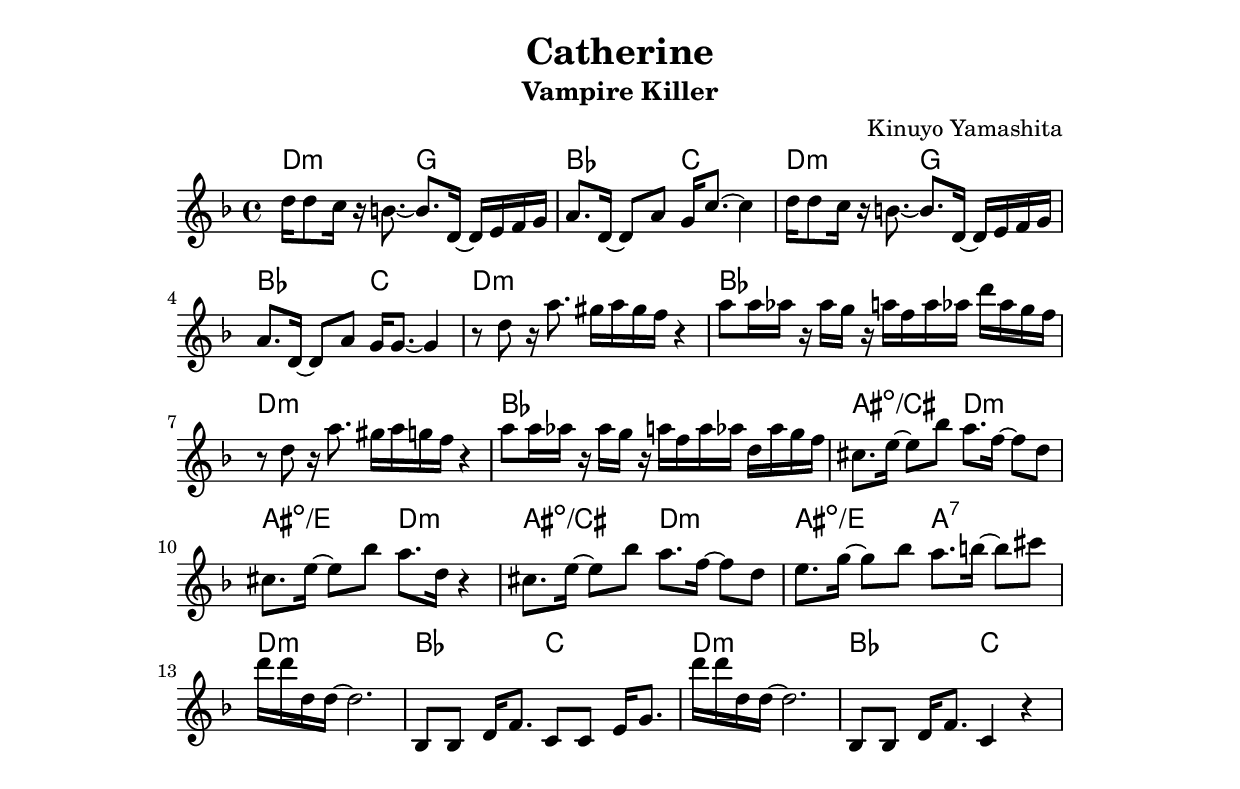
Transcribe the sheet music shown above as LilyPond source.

	\header {
	 title = "Catherine" 
	 subtitle = "Vampire Killer" 
	 composer = "Kinuyo Yamashita" 
	}

	% #(define ((my-stencils start) grob) 
	% (let* ((par-list (parentheses-item::calc-parenthesis-stencils grob)) 
			% (null-par (grob-interpret-markup grob (markup #:null)))) 
	  % (if start 
		 % (list (car par-list) null-par) 
		 % (list null-par (cadr par-list))))) 

	% startParenthesis = #(define-music-function (parser location note) 
	% (ly:music?) 
	% "Add an opened parenthesis to the left of `note" 
	% #{ 
	  % \once \override ParenthesesItem #'stencils = #(my-stencils #t) 
	  % \parenthesize $note 
	% #}) 

	% endParenthesis = #(define-music-function (parser location note) (ly:music?) 
	% "Add a closed parenthesis to the right of `note" 
	% #{ 
	  % \once \override ParenthesesItem #'stencils = #(my-stencils #f) 
	  % \parenthesize $note 
	% #}) 



	\paper {
	line-width = 15\cm
	indent = 0\cm
	}
	% Macro to print single slash
	rs = {
	  \once \override Rest #'stencil = #ly:percent-repeat-item-interface::beat-slash
	  \once \override Rest #'thickness = #0.48
	  \once \override Rest #'slope = #1.7
	  r4
	}

	% Function to print a specified number of slashes
	comp = #(define-music-function (parser location count) ( integer?)
	  #{
		\override Rest #'stencil = #ly:percent-repeat-item-interface::beat-slash
		\override Rest #'thickness = #0.48
		\override Rest #'slope = #1.7
		\repeat unfold $count { r4 }
		\revert Rest #'stencil
	  #}
	)



	melody = \relative c' {
		\clef treble
		\key f \major
		\time 4/4

		% Melody here
		d'16 d8 c16 r b8.~b8. d,16~d16 e f g |
		a8. d,16~d8 a' g16 c8.~c4 |
		d16 d8 c16 r b8.~b8. d,16~d16 e f g |
		\break
		a8. d,16~d8 a' g16 g8.~g4 |
		r8 d' r16 a'8. gis16 a gis f r4 |
		a8 a16 aes r aes g r a f a aes d aes g f |		
		\break
		r8 d r16 a'8. gis16 a g f r4 |
		a8 a16 aes r aes g r a f a aes d, aes' g f |
		cis8. e16~e8 bes' a8. f16~f8 d |
		\break
		cis8. e16~e8 bes' a8. d,16 r4 |
		cis8. e16~e8 bes' a8. f16~f8 d |
		e8. g16~g8 bes a8. b16~b8 cis |
		\break
		d16 d d, d~d2. |
		bes,8 bes d16 f8. c8 c e16 g8. |
		d''16 d d, d~d2. |
		bes,8 bes d16 f8. c4 r |
		\break
		
		

	 
	   
	}

	text = \lyricmode {
	 % Lyrics here
	}

	harmonies = \chordmode {
	 % Chord changes here
		d2:m g bes c d:m g
		bes c d1:m bes
		d:m bes ais2:dim/cis d:m
		ais2:dim/e d:m ais:dim/cis d:m ais:dim/e a:7
		d1:m bes2 c d1:m bes2 c
	}

	\score {
		<<
		\new ChordNames {
			\set chordChanges = ##t
			\harmonies
		}
		\new Voice = "one" { \autoBeamOn \melody }
		\new Lyrics \lyricsto "one" \text
		>>
		\layout {
			\context {
				\Score
				\override NonMusicalPaperColumn #'line-break-permission = ##f
				\override NonMusicalPaperColumn #'page-break-permission = ##f
			}

		}
		\midi { }
	}
